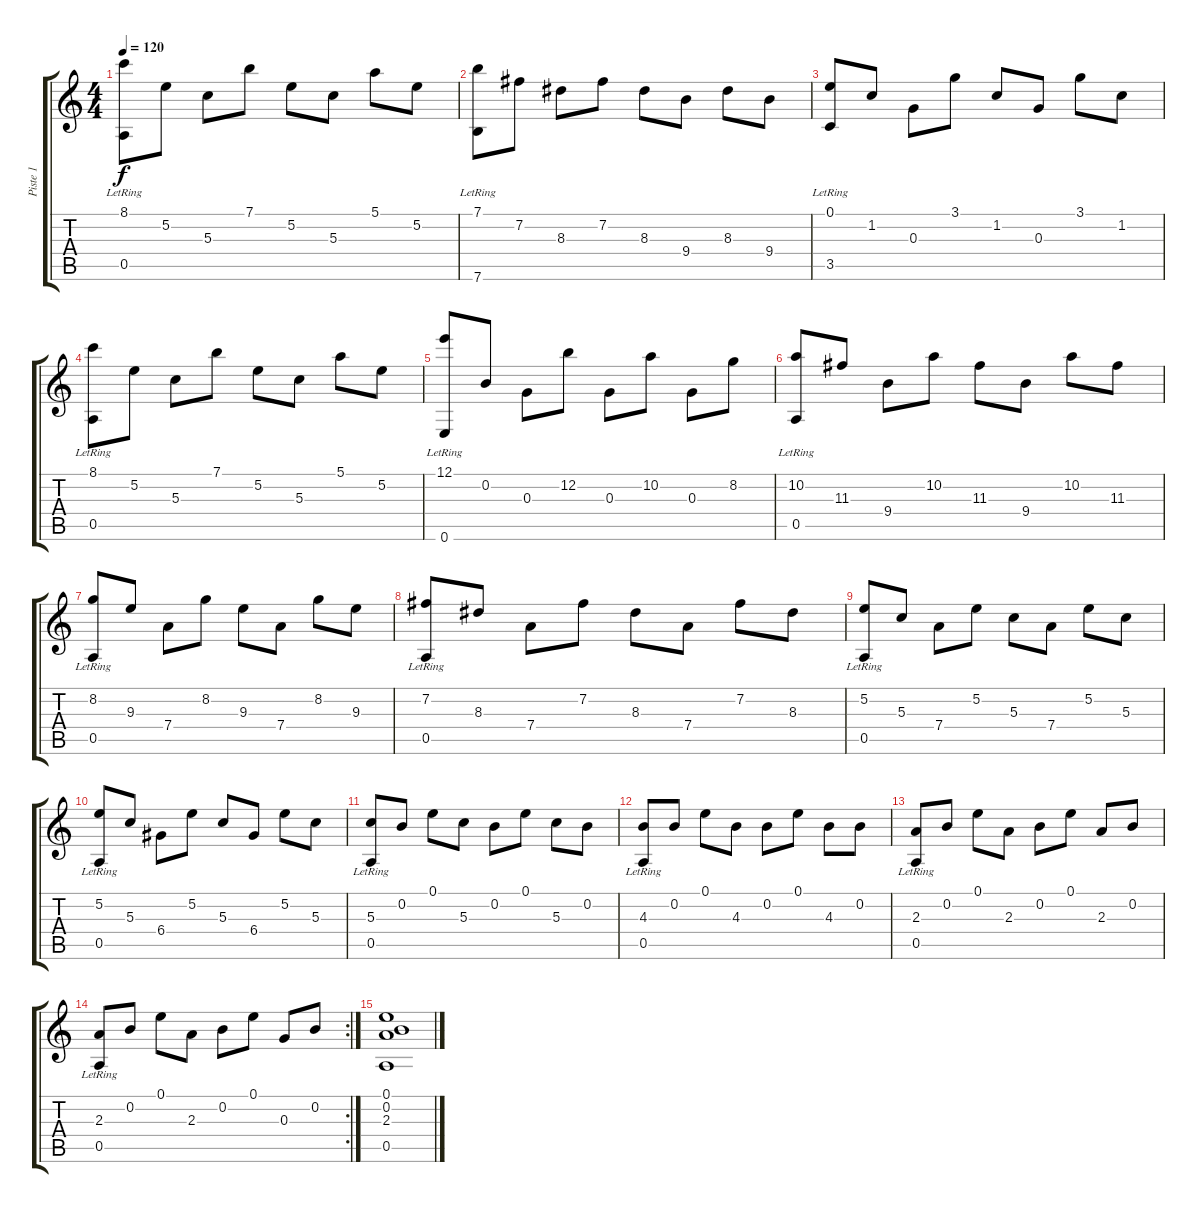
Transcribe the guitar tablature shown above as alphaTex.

\track ("Piste 1" "Piste 1") {instrument acousticguitarnylon}
\staff {score tabs}
\tuning (E4 B3 G3 D3 A2 E2) {hide}
\ts (4 4)
\tempo 120
\clef g2
\ks c
(8.1 0.5{lr}).8{dy f} 5.2.8 5.3.8 7.1.8 5.2.8 5.3.8 5.1.8 5.2.8 |
(7.1 7.6{lr}).8 7.2.8 8.3.8 7.2.8 8.3.8 9.4.8 8.3.8 9.4.8 |
(0.1 3.5{lr}).8 1.2.8 0.3.8 3.1.8 1.2.8 0.3.8 3.1.8 1.2.8 |
(8.1 0.5{lr}).8 5.2.8 5.3.8 7.1.8 5.2.8 5.3.8 5.1.8 5.2.8 |
(12.1 0.6{lr}).8 0.2.8 0.3.8 12.2.8 0.3.8 10.2.8 0.3.8 8.2.8 |
(10.2 0.5{lr}).8 11.3.8 9.4.8 10.2.8 11.3.8 9.4.8 10.2.8 11.3.8 |
(8.2 0.5{lr}).8 9.3.8 7.4.8 8.2.8 9.3.8 7.4.8 8.2.8 9.3.8 |
(7.2 0.5{lr}).8 8.3.8 7.4.8 7.2.8 8.3.8 7.4.8 7.2.8 8.3.8 |
(5.2 0.5{lr}).8 5.3.8 7.4.8 5.2.8 5.3.8 7.4.8 5.2.8 5.3.8 |
(5.2 0.5{lr}).8 5.3.8 6.4.8 5.2.8 5.3.8 6.4.8 5.2.8 5.3.8 |
(5.3 0.5{lr}).8 0.2.8 0.1.8 5.3.8 0.2.8 0.1.8 5.3.8 0.2.8 |
(4.3 0.5{lr}).8 0.2.8 0.1.8 4.3.8 0.2.8 0.1.8 4.3.8 0.2.8 |
(2.3 0.5{lr}).8 0.2.8 0.1.8 2.3.8 0.2.8 0.1.8 2.3.8 0.2.8 |
\rc 2
(2.3 0.5{lr}).8 0.2.8 0.1.8 2.3.8 0.2.8 0.1.8 0.3.8 0.2.8 |
(0.1 0.2 2.3 0.5).1
